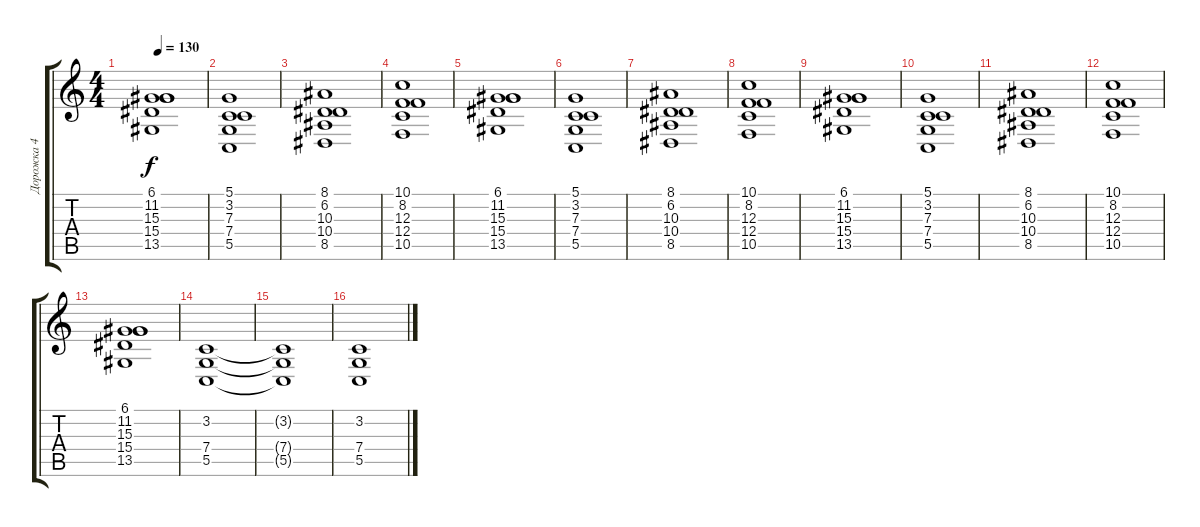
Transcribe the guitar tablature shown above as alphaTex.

\track ("Дорожка 4" "Дорожка 4") {instrument stringensemble1}
\staff {score tabs}
\tuning (D4 A3 F3 C3 G2 C2) {hide}
\ts (4 4)
\tempo 130
\clef g2
\ks c
(6.1 11.2 15.3 15.4 13.5).1{dy f} |
(5.1 3.2 7.3 7.4 5.5).1 |
(8.1 6.2 10.3 10.4 8.5).1 |
(10.1 8.2 12.3 12.4 10.5).1 |
(6.1 11.2 15.3 15.4 13.5).1 |
(5.1 3.2 7.3 7.4 5.5).1 |
(8.1 6.2 10.3 10.4 8.5).1 |
(10.1 8.2 12.3 12.4 10.5).1 |
(6.1 11.2 15.3 15.4 13.5).1 |
(5.1 3.2 7.3 7.4 5.5).1 |
(8.1 6.2 10.3 10.4 8.5).1 |
(10.1 8.2 12.3 12.4 10.5).1 |
(6.1 11.2 15.3 15.4 13.5).1 |
(3.2 7.4 5.5).1 |
(3.2{t} 7.4{t} 5.5{t}).1 |
(3.2 7.4 5.5).1
